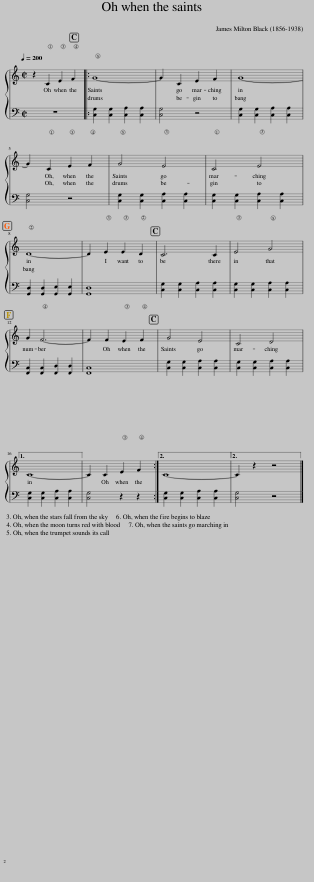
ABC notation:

X:1
%%score { 1 | 2 }
L:1/8
M:2/2
I:linebreak $
K:C
V:1 treble
V:2 bass
V:1
 z2[Q:1/4=200] C2 E2 F2 |: G8- | G2 C2 E2 F2 | G8- |$ G2 C2 E2 F2 | %5
 G4 E4 | C4 E4 |$ D8- | D2 E2 E2 D2 | C6 C2 | %10
 E4 G4 |$ G2 F6- | F2 F2 E2 F2 | G4 E4 | C4 D4 |1$ %15
 C8- || C2 C2 E2 F2 :|2 C8- ||2 C2 z2 z4 |] %19
V:2
 z8 |: [C,G,]2 [C,G,]2 [C,A,]2 [C,A,]2 | [C,G,]4 z4 | [C,G,]2 [C,G,]2 [C,A,]2 [C,A,]2 |$ [C,G,]4 z4 | %5
 [C,G,]2 [C,G,]2 [C,A,]2 [C,A,]2 | [C,G,]2 [C,G,]2 [C,A,]2 [C,A,]2 |$ [G,,D,]2 [G,,D,]2 [G,,E,]2 [G,,E,]2 | [G,,D,]8 | [C,G,]2 [C,G,]2 [C,A,]2 [C,A,]2 | %10
 [C,G,]2 [C,G,]2 [C,A,]2 [C,A,]2 |$ [F,,C,]2 [F,,C,]2 [F,,D,]2 [F,,D,]2 | [F,,C,]8 | [C,G,]2 [C,G,]2 [C,A,]2 [C,A,]2 | [C,G,]2 [C,G,]2 [C,A,]2 [C,A,]2 |1$ %15
 [C,G,]2 [C,G,]2 [C,A,]2 [C,A,]2 || [C,G,]4 z2 z2 :|2 [C,G,]2 [C,G,]2 [C,A,]2 [C,A,]2 ||2 [C,G,]4 z4 |] %19
